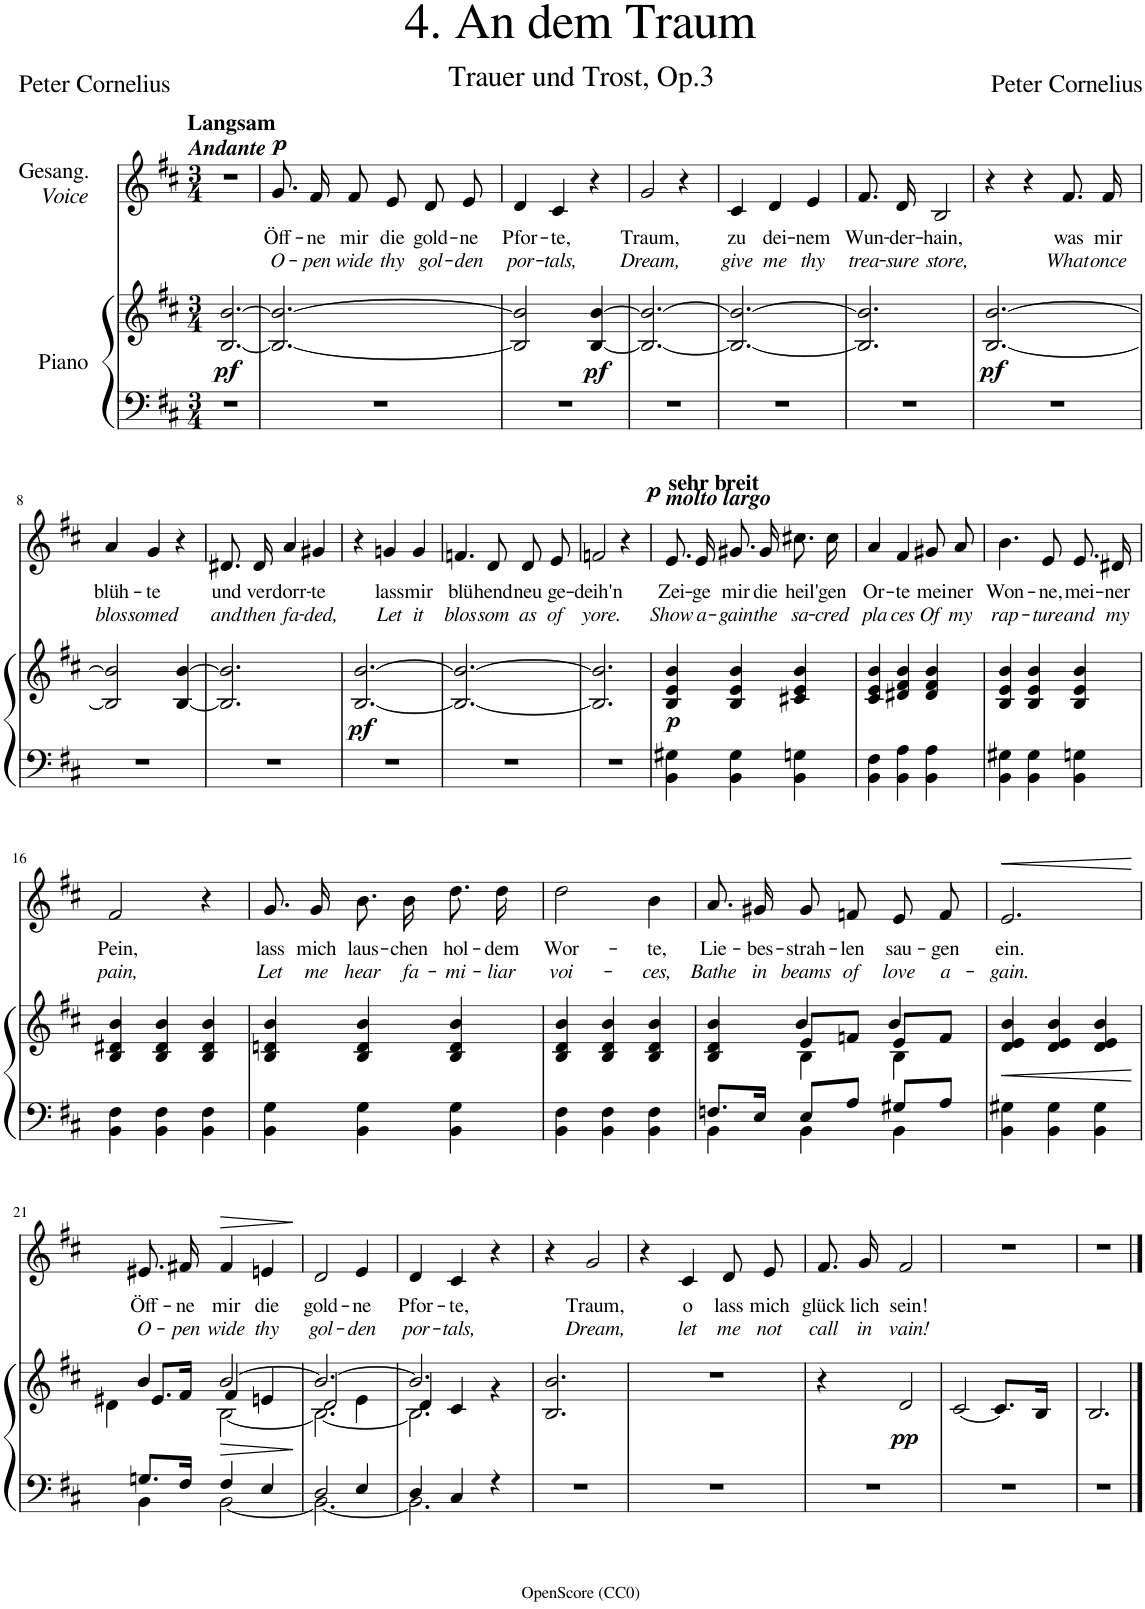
**kern	**kern	**dynam	**kern	**text	**text	**dynam
*part2	*part2	*part2	*part1	*part1	*part1	*part1
*staff3	*staff2	*staff2/3	*staff1	*staff1	*staff1	*staff1
*I"Piano	*	*	*I"Gesang. Voice	*	*	*
*I'Pno	*	*	*	*	*	*
*clefF4	*clefG2	*	*clefG2	*	*	*
*k[f#c#]	*k[f#c#]	*	*k[f#c#]	*	*	*
*M3/4	*M3/4	*	*M3/4	*	*	*
=1	=1	=1	=1	=1	=1	=1
!	!	!	!LO:TX:a:Bi:t=Andante	!	!	!
!	!	!	!LO:TX:a:B:t=Langsam	!	!	!
!	!	!LO:DY:b	!	!	!	!
2.r	[2.B/ [2.b/	other-dynamics	2.r	.	.	.
=2	=2	=2	=2	=2	=2	=2
!	!	!	!	!LO:LY:b	!LO:LY:b	!LO:DY:a
2.r	2.B/_ 2.b/_	.	8.g/L	Öff-	O-	p
!	!	!	!	!LO:LY:b	!LO:LY:b	!
.	.	.	16f#/Jk	-ne	-pen	.
!	!	!	!	!LO:LY:b	!LO:LY:b	!
.	.	.	8f#/L	mir	wide	.
!	!	!	!	!LO:LY:b	!LO:LY:b	!
.	.	.	8e/J	die	thy	.
!	!	!	!	!LO:LY:b	!LO:LY:b	!
.	.	.	8d/L	gold-	gol-	.
!	!	!	!	!LO:LY:b	!LO:LY:b	!
.	.	.	8e/J	-ne	-den	.
=3	=3	=3	=3	=3	=3	=3
!	!	!	!	!LO:LY:b	!LO:LY:b	!
2.r	2B/] 2b/]	.	4d/	Pfor-	por-	.
!	!	!	!	!LO:LY:b	!LO:LY:b	!
.	.	.	4c#/	-te,	-tals,	.
!	!	!LO:DY:b	!	!	!	!
.	[4B/ [4b/	other-dynamics	4r	.	.	.
=4	=4	=4	=4	=4	=4	=4
!	!	!	!	!LO:LY:b	!LO:LY:b	!
2.r	2.B/_ 2.b/_	.	2g/	Traum,	Dream,	.
.	.	.	4r	.	.	.
=5	=5	=5	=5	=5	=5	=5
!	!	!	!	!LO:LY:b	!LO:LY:b	!
2.r	2.B/_ 2.b/_	.	4c#/	zu	give	.
!	!	!	!	!LO:LY:b	!LO:LY:b	!
.	.	.	4d/	dei-	me	.
!	!	!	!	!LO:LY:b	!LO:LY:b	!
.	.	.	4e/	-nem	thy	.
=6	=6	=6	=6	=6	=6	=6
!	!	!	!	!LO:LY:b	!LO:LY:b	!
2.r	2.B/] 2.b/]	.	8.f#/L	Wun-	trea-	.
!	!	!	!	!LO:LY:b	!LO:LY:b	!
.	.	.	16d/Jk	-der-	-sure	.
!	!	!	!	!LO:LY:b	!LO:LY:b	!
.	.	.	2B/	-hain,	store,	.
=7	=7	=7	=7	=7	=7	=7
!	!	!LO:DY:b	!	!	!	!
2.r	[2.B/ [2.b/	other-dynamics	4r	.	.	.
.	.	.	4r	.	.	.
!	!	!	!	!LO:LY:b	!LO:LY:b	!
.	.	.	8.f#/L	was	What	.
!	!	!	!	!LO:LY:b	!LO:LY:b	!
.	.	.	16f#/Jk	mir	once	.
!!LO:LB:g=z
=8	=8	=8	=8	=8	=8	=8
!	!	!	!	!LO:LY:b	!LO:LY:b	!
2.r	2B/] 2b/]	.	4a/	blüh-	blos-	.
!	!	!	!	!LO:LY:b	!LO:LY:b	!
.	.	.	4g/	-te	-somed	.
.	[4B/ [4b/	.	4r	.	.	.
=9	=9	=9	=9	=9	=9	=9
!	!	!	!	!LO:LY:b	!LO:LY:b	!
2.r	2.B/] 2.b/]	.	8.d#X/L	und	and	.
!	!	!	!	!LO:LY:b	!LO:LY:b	!
.	.	.	16d#/Jk	ver-	then	.
!	!	!	!	!LO:LY:b	!LO:LY:b	!
.	.	.	4a/	-dorr-	fa-	.
!	!	!	!	!LO:LY:b	!LO:LY:b	!
.	.	.	4g#X/	-te	-ded,	.
=10	=10	=10	=10	=10	=10	=10
!	!	!LO:DY:b	!	!	!	!
2.r	[2.B/ [2.b/	other-dynamics	4r	.	.	.
!	!	!	!	!LO:LY:b	!LO:LY:b	!
.	.	.	4gn/	lass	Let	.
!	!	!	!	!LO:LY:b	!LO:LY:b	!
.	.	.	4g/	mir	it	.
=11	=11	=11	=11	=11	=11	=11
!	!	!	!	!LO:LY:b	!LO:LY:b	!
2.r	2.B/_ 2.b/_	.	4.fn/	blü-	blos-	.
!	!	!	!	!LO:LY:b	!LO:LY:b	!
.	.	.	8d/	-hend	-som	.
!	!	!	!	!LO:LY:b	!LO:LY:b	!
.	.	.	8d/L	neu	as	.
!	!	!	!	!LO:LY:b	!LO:LY:b	!
.	.	.	8e/J	-ge-	of	.
=12	=12	=12	=12	=12	=12	=12
!	!	!	!	!LO:LY:b	!LO:LY:b	!
2.r	2.B/] 2.b/]	.	2fn/	-deih'n	yore.	.
.	.	.	4r	.	.	.
=13	=13	=13	=13	=13	=13	=13
!	!	!	!LO:TX:a:B:t=sehr breit	!	!	!
!	!	!	!LO:TX:a:Bi:t=molto largo	!	!	!
!	!	!LO:DY:b	!	!LO:LY:b	!LO:LY:b	!LO:DY:a
4BB\ 4G#X\	4B/ 4e/ 4b/	p	8.e/L	Zei-	Show	p
!	!	!	!	!LO:LY:b	!LO:LY:b	!
.	.	.	16e/Jk	-ge	a-	.
!	!	!	!	!LO:LY:b	!LO:LY:b	!
4BB\ 4G#\	4B/ 4e/ 4b/	.	8.g#X/L	mir	-gain	.
!	!	!	!	!LO:LY:b	!LO:LY:b	!
.	.	.	16g#/Jk	die	the	.
!	!	!	!	!LO:LY:b	!LO:LY:b	!
4BB\ 4Gn\	4c#X/ 4e/ 4b/	.	8.cc#X\L	heil'-	sa-	.
!	!	!	!	!LO:LY:b	!LO:LY:b	!
.	.	.	16cc#\Jk	-gen	-cred	.
=14	=14	=14	=14	=14	=14	=14
!	!	!	!	!LO:LY:b	!LO:LY:b	!
4BB\ 4F#\	4c#/ 4e/ 4b/	.	4a/	Or-	pla-	.
!	!	!	!	!LO:LY:b	!LO:LY:b	!
4BB\ 4A\	4d#X/ 4f#/ 4b/	.	4f#/	-te	-ces	.
!	!	!	!	!LO:LY:b	!LO:LY:b	!
4BB\ 4A\	4d#/ 4f#/ 4b/	.	8g#X/L	mei-	Of	.
!	!	!	!	!LO:LY:b	!LO:LY:b	!
.	.	.	8a/J	-ner	my	.
=15	=15	=15	=15	=15	=15	=15
!	!	!	!	!LO:LY:b	!LO:LY:b	!
4BB\ 4G#X\	4B/ 4e/ 4b/	.	4.b\	Won-	rap-	.
4BB\ 4G#\	4B/ 4e/ 4b/	.	.	.	.	.
!	!	!	!	!LO:LY:b	!LO:LY:b	!
.	.	.	8e/	-ne,	-ture	.
!	!	!	!	!LO:LY:b	!LO:LY:b	!
4BB\ 4Gn\	4B/ 4e/ 4b/	.	8.e/L	mei-	and	.
!	!	!	!	!LO:LY:b	!LO:LY:b	!
.	.	.	16d#X/Jk	-ner	my	.
!!LO:LB:g=z
=16	=16	=16	=16	=16	=16	=16
!	!	!	!	!LO:LY:b	!LO:LY:b	!
4BB\ 4F#\	4B/ 4d#X/ 4b/	.	2f#/	Pein,	pain,	.
4BB\ 4F#\	4B/ 4d#/ 4b/	.	.	.	.	.
4BB\ 4F#\	4B/ 4d#/ 4b/	.	4r	.	.	.
=17	=17	=17	=17	=17	=17	=17
!	!	!	!	!LO:LY:b	!LO:LY:b	!
4BB\ 4G\	4B/ 4dn/ 4b/	.	8.g/L	lass	Let	.
!	!	!	!	!LO:LY:b	!LO:LY:b	!
.	.	.	16g/Jk	mich	me	.
!	!	!	!	!LO:LY:b	!LO:LY:b	!
4BB\ 4G\	4B/ 4d/ 4b/	.	8.b\L	laus-	hear	.
!	!	!	!	!LO:LY:b	!LO:LY:b	!
.	.	.	16b\Jk	-chen	fa-	.
!	!	!	!	!LO:LY:b	!LO:LY:b	!
4BB\ 4G\	4B/ 4d/ 4b/	.	8.dd\L	hol-	-mi-	.
!	!	!	!	!LO:LY:b	!LO:LY:b	!
.	.	.	16dd\Jk	-dem	-liar	.
=18	=18	=18	=18	=18	=18	=18
!	!	!	!	!LO:LY:b	!LO:LY:b	!
4BB\ 4F#\	4B/ 4d/ 4b/	.	2dd\	Wor-	voi-	.
4BB\ 4F#\	4B/ 4d/ 4b/	.	.	.	.	.
!	!	!	!	!LO:LY:b	!LO:LY:b	!
4BB\ 4F#\	4B/ 4d/ 4b/	.	4b\	-te,	-ces,	.
=19	=19	=19	=19	=19	=19	=19
*^	*^	*	*	*	*	*
*	*	*	*^	*	*	*	*	*
!	!	!	!	!	!	!	!LO:LY:b	!LO:LY:b	!
8.Fn/L	4BB\	4B/ 4d/ 4b/	4ryy	4ryy	.	8.a/L	Lie-	Bathe	.
!	!	!	!	!	!	!	!LO:LY:b	!LO:LY:b	!
16E/Jk	.	.	.	.	.	16g#X/Jk	-bes-	in	.
!	!	!	!	!	!	!	!LO:LY:b	!LO:LY:b	!
8E/L	4BB\	8e/L	4b/	4B\	.	8g#/L	-strah-	beams	.
!	!	!	!	!	!	!	!LO:LY:b	!LO:LY:b	!
8A/J	.	8fn/J	.	.	.	8fn/J	-len	of	.
!	!	!	!	!	!	!	!LO:LY:b	!LO:LY:b	!
8G#X/L	4BB\	8e/L	4b/	4B\	.	8e/L	sau-	love	.
!	!	!	!	!	!	!	!LO:LY:b	!LO:LY:b	!
8A/J	.	8f/J	.	.	.	8f/J	-gen	a-	.
*v	*v	*	*	*	*	*	*	*	*
*	*v	*v	*v	*	*	*	*	*
=20	=20	=20	=20	=20	=20	=20
!	!	!LO:HP:b	!	!LO:LY:b	!LO:LY:b	!LO:HP:b
4BB\ 4G#X\	4d/ 4e/ 4b/	<	2.e/	ein.	-gain.	<
4BB\ 4G#\	4d/ 4e/ 4b/	.	.	.	.	.
4BB\ 4G#\	4d/ 4e/ 4b/	.	.	.	.	.
.	.	[	.	.	.	[
!!LO:LB:g=z
=21	=21	=21	=21	=21	=21	=21
*^	*^	*	*	*	*	*
*	*	*	*^	*	*	*	*	*
!	!	!	!	!	!	!	!LO:LY:b	!LO:LY:b	!
8.Gn/L	4BB\	4b/	4d\	8.e#X/L	.	8.e#X/L	Öff-	O-	.
!	!	!	!	!	!	!	!LO:LY:b	!LO:LY:b	!
16F#/Jk	.	.	.	16f#/Jk	.	16f#X/Jk	-ne	-pen	.
!	!	!	!	!	!LO:HP:b	!	!LO:LY:b	!LO:LY:b	!LO:HP:b
4F#/	[2BB\	[2b/	[2B\	4f#/	>	4f#/	mir	wide	>
!	!	!	!	!	!	!	!LO:LY:b	!LO:LY:b	!
4E/	.	.	.	4en/	.	4en/	die	thy	.
*v	*v	*	*	*	*	*	*	*	*
*	*v	*v	*v	*	*	*	*	*
.	.	]	.	.	.	]
=22	=22	=22	=22	=22	=22	=22
*^	*^	*	*	*	*	*
*	*	*	*^	*	*	*	*	*
!	!	!	!	!	!	!	!LO:LY:b	!LO:LY:b	!
2D/	2.BB\_	2.b/_	2d/	2.B\_	.	2d/	gold-	gol-	.
!	!	!	!	!	!	!	!LO:LY:b	!LO:LY:b	!
4E/	.	.	4e\	.	.	4e/	-ne	-den	.
=23	=23	=23	=23	=23	=23	=23	=23	=23	=23
!	!	!	!	!	!	!	!LO:LY:b	!LO:LY:b	!
4D/	2.BB\]	2.b/]	4d/	2.B\]	.	4d/	Pfor-	por-	.
!	!	!	!	!	!	!	!LO:LY:b	!LO:LY:b	!
4C#/	.	.	4c#/	.	.	4c#/	-te,	-tals,	.
4r	.	.	4r	.	.	4r	.	.	.
*v	*v	*	*	*	*	*	*	*	*
*	*v	*v	*v	*	*	*	*	*
=24	=24	=24	=24	=24	=24	=24
2.r	2.B/ 2.b/	.	4r	.	.	.
!	!	!	!	!LO:LY:b	!LO:LY:b	!
.	.	.	2g/	Traum,	Dream,	.
=25	=25	=25	=25	=25	=25	=25
2.r	2.r	.	4r	.	.	.
!	!	!	!	!LO:LY:b	!LO:LY:b	!
.	.	.	4c#/	o	let	.
!	!	!	!	!LO:LY:b	!LO:LY:b	!
.	.	.	8d/L	lass	me	.
!	!	!	!	!LO:LY:b	!LO:LY:b	!
.	.	.	8e/J	mich	not	.
=26	=26	=26	=26	=26	=26	=26
!	!	!	!	!LO:LY:b	!LO:LY:b	!
2.r	4r	.	8.f#/L	glück-	call	.
!	!	!	!	!LO:LY:b	!LO:LY:b	!
.	.	.	16g/Jk	-lich	in	.
!	!	!LO:DY:b	!	!LO:LY:b	!LO:LY:b	!
.	2d/	pp	2f#/	sein!	vain!	.
=27	=27	=27	=27	=27	=27	=27
2.r	[2c#/	.	2.r	.	.	.
.	8.c#/L]	.	.	.	.	.
.	16B/Jk	.	.	.	.	.
=28	=28	=28	=28	=28	=28	=28
2.r	2.B/	.	2.r	.	.	.
==	==	==	==	==	==	==
*-	*-	*-	*-	*-	*-	*-
